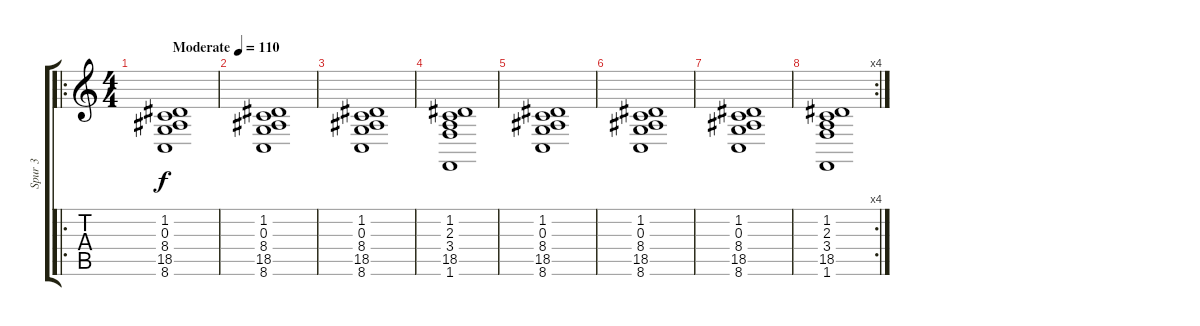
\track ("Spur 3" "Spur 3") {instrument electricpiano2}
\staff {score tabs}
\tuning (E4 B3 G3 D3 A2 E2) {hide}
\ro
\ts (4 4)
\tempo (110 "Moderate")
\clef g2
\ks c
(1.2 0.3 8.4 18.5 8.6).1{dy f instrument electricpiano2} |
(1.2 0.3 8.4 18.5 8.6).1 |
(1.2 0.3 8.4 18.5 8.6).1 |
(1.2 2.3 3.4 18.5 1.6).1 |
(1.2 0.3 8.4 18.5 8.6).1 |
(1.2 0.3 8.4 18.5 8.6).1 |
(1.2 0.3 8.4 18.5 8.6).1 |
\rc 4
(1.2 2.3 3.4 18.5 1.6).1
